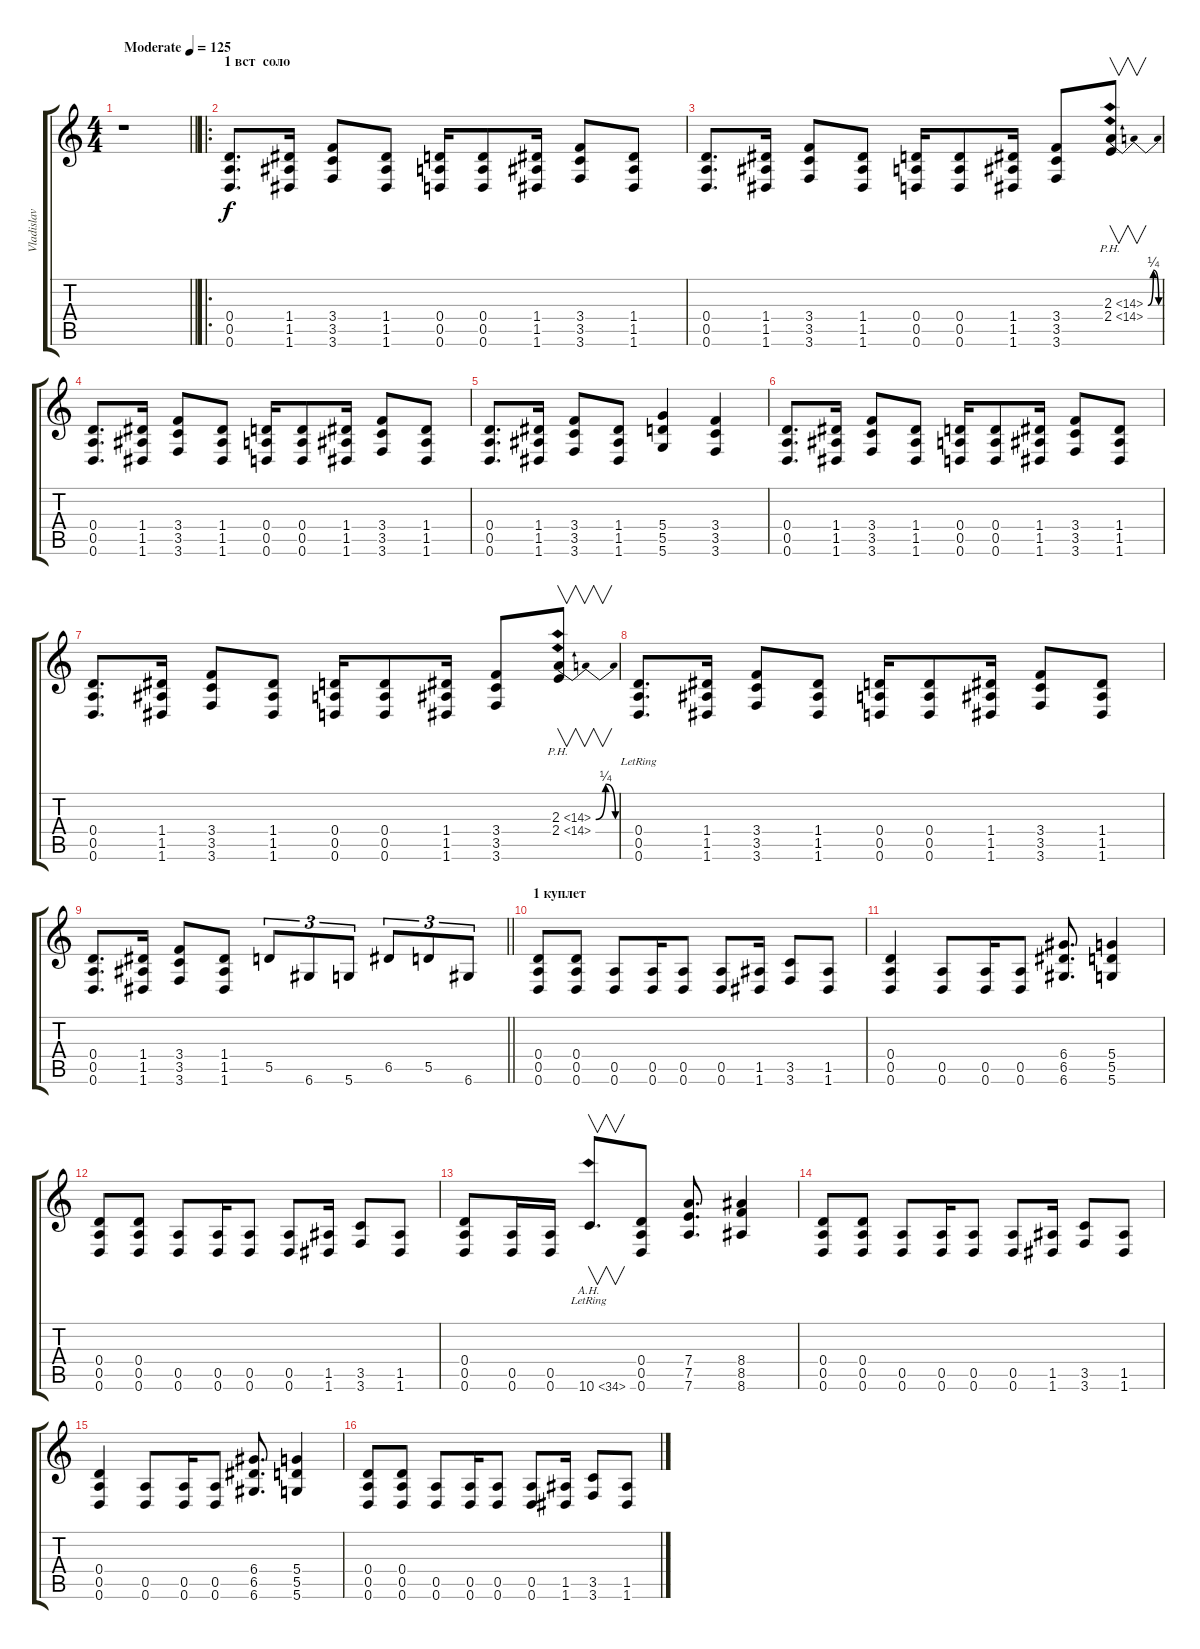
\track ("Vladislav Nickson" "Vladislav ") {instrument overdrivenguitar}
\staff {score tabs}
\tuning (E4 B3 G3 D3 A2 D2) {hide}
\ts (4 4)
\tempo (125 "Moderate")
\clef g2
\barLineRight lightlight
\ks c
r.1{dy f instrument overdrivenguitar} |
\ro
\section ("" "1 вст  соло")
(0.4 0.5 0.6).8{d volume 16} (1.4 1.5 1.6).16 (3.4 3.5 3.6).8 (1.4 1.5 1.6).8 (0.4 0.5 0.6).16 (0.4 0.5 0.6).8 (1.4 1.5 1.6).16 (3.4 3.5 3.6).8 (1.4 1.5 1.6).8 |
(0.4 0.5 0.6).8{d} (1.4 1.5 1.6).16 (3.4 3.5 3.6).8 (1.4 1.5 1.6).8 (0.4 0.5 0.6).16 (0.4 0.5 0.6).8 (1.4 1.5 1.6).16 (3.4 3.5 3.6).8 (2.3{be (bendrelease 0 0 15 1 15 1 60 0) ph 12} 2.4{ph 12}).8{v} |
(0.4 0.5 0.6).8{d} (1.4 1.5 1.6).16 (3.4 3.5 3.6).8 (1.4 1.5 1.6).8 (0.4 0.5 0.6).16 (0.4 0.5 0.6).8 (1.4 1.5 1.6).16 (3.4 3.5 3.6).8 (1.4 1.5 1.6).8 |
(0.4 0.5 0.6).8{d} (1.4 1.5 1.6).16 (3.4 3.5 3.6).8 (1.4 1.5 1.6).8 (5.4 5.5 5.6).4 (3.4 3.5 3.6).4 |
(0.4 0.5 0.6).8{d} (1.4 1.5 1.6).16 (3.4 3.5 3.6).8 (1.4 1.5 1.6).8 (0.4 0.5 0.6).16 (0.4 0.5 0.6).8 (1.4 1.5 1.6).16 (3.4 3.5 3.6).8 (1.4 1.5 1.6).8 |
(0.4 0.5 0.6).8{d} (1.4 1.5 1.6).16 (3.4 3.5 3.6).8 (1.4 1.5 1.6).8 (0.4 0.5 0.6).16 (0.4 0.5 0.6).8 (1.4 1.5 1.6).16 (3.4 3.5 3.6).8 (2.3{be (bendrelease 0 0 15 1 15 1 60 0) ph 12} 2.4{ph 12}).8{v} |
(0.4{lr} 0.5{lr} 0.6{lr}).8{d} (1.4 1.5 1.6).16 (3.4 3.5 3.6).8 (1.4 1.5 1.6).8 (0.4 0.5 0.6).16 (0.4 0.5 0.6).8 (1.4 1.5 1.6).16 (3.4 3.5 3.6).8 (1.4 1.5 1.6).8 |
\barLineRight lightlight
(0.4 0.5 0.6).8{d} (1.4 1.5 1.6).16 (3.4 3.5 3.6).8 (1.4 1.5 1.6).8 5.5.8{tu (3 2)} 6.6.8{tu (3 2)} 5.6.8{tu (3 2)} 6.5.8{tu (3 2)} 5.5.8{tu (3 2)} 6.6.8{tu (3 2)} |
\section ("" "1 куплет")
(0.4 0.5 0.6).8 (0.4 0.5 0.6).8 (0.5 0.6).8 (0.5 0.6).16 (0.5 0.6).8 (0.5 0.6).8 (1.5 1.6).16 (3.5 3.6).8 (1.5 1.6).8 |
(0.4 0.5 0.6).4 (0.5 0.6).8 (0.5 0.6).16 (0.5 0.6).8 (6.4 6.5 6.6).8{d} (5.4 5.5 5.6).4 |
(0.4 0.5 0.6).8 (0.4 0.5 0.6).8 (0.5 0.6).8 (0.5 0.6).16 (0.5 0.6).8 (0.5 0.6).8 (1.5 1.6).16 (3.5 3.6).8 (1.5 1.6).8 |
(0.4 0.5 0.6).8 (0.5 0.6).16 (0.5 0.6).16 10.6{ah 24 lr}.8{v d} (0.4 0.5 0.6).8 (7.4 7.5 7.6).8{d} (8.4 8.5 8.6).4 |
(0.4 0.5 0.6).8 (0.4 0.5 0.6).8 (0.5 0.6).8 (0.5 0.6).16 (0.5 0.6).8 (0.5 0.6).8 (1.5 1.6).16 (3.5 3.6).8 (1.5 1.6).8 |
(0.4 0.5 0.6).4 (0.5 0.6).8 (0.5 0.6).16 (0.5 0.6).8 (6.4 6.5 6.6).8{d} (5.4 5.5 5.6).4 |
(0.4 0.5 0.6).8 (0.4 0.5 0.6).8 (0.5 0.6).8 (0.5 0.6).16 (0.5 0.6).8 (0.5 0.6).8 (1.5 1.6).16 (3.5 3.6).8 (1.5 1.6).8
